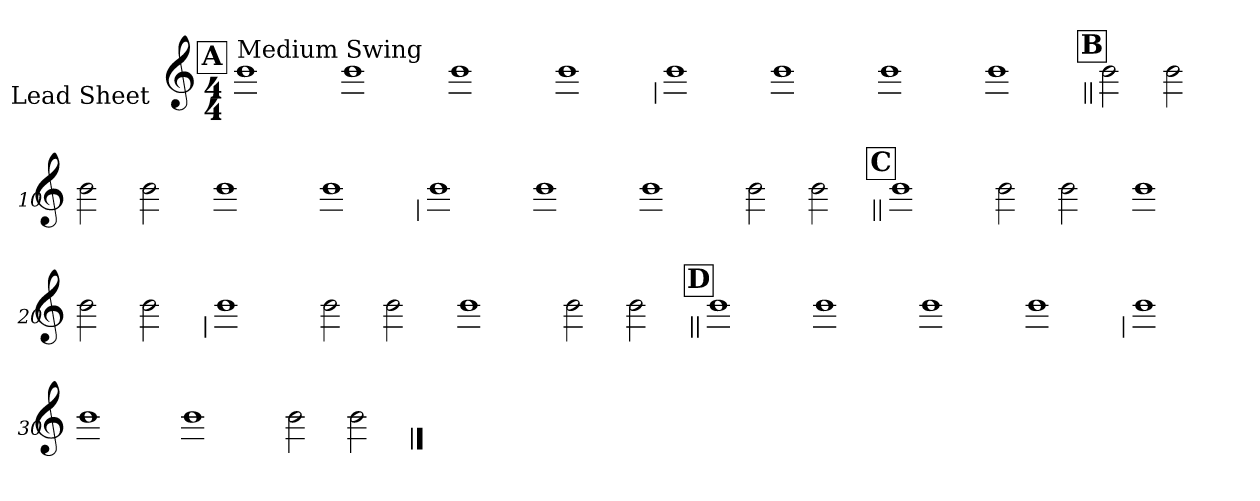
**kern
*part1
*staff1
*I"Lead Sheet
*stria0
*clefG2
*k[]
*C:
*M4/4
!!LO:REH:place=s1:a:t=A
=1||
!LO:TX:a:t=Medium Swing
1b
=2-
1b
=3-
1b
=4-
1b
!!LO:LB:g=z
=5
1b
=6-
1b
=7-
1b
=8-
1b
!!LO:LB:g=z
!!LO:REH:place=s1:a:t=B
=9||
2b
2b
=10-
2b
2b
=11-
1b
=12-
1b
!!LO:LB:g=z
=13
1b
=14-
1b
=15-
1b
=16-
2b
2b
!!LO:LB:g=z
!!LO:REH:place=s1:a:t=C
=17||
1b
=18-
2b
2b
=19-
1b
=20-
2b
2b
!!LO:LB:g=z
=21
1b
=22-
2b
2b
=23-
1b
=24-
2b
2b
!!LO:LB:g=z
!!LO:REH:place=s1:a:t=D
=25||
1b
=26-
1b
=27-
1b
=28-
1b
!!LO:LB:g=z
=29
1b
=30-
1b
=31-
1b
=32-
2b
2b
==
*-
